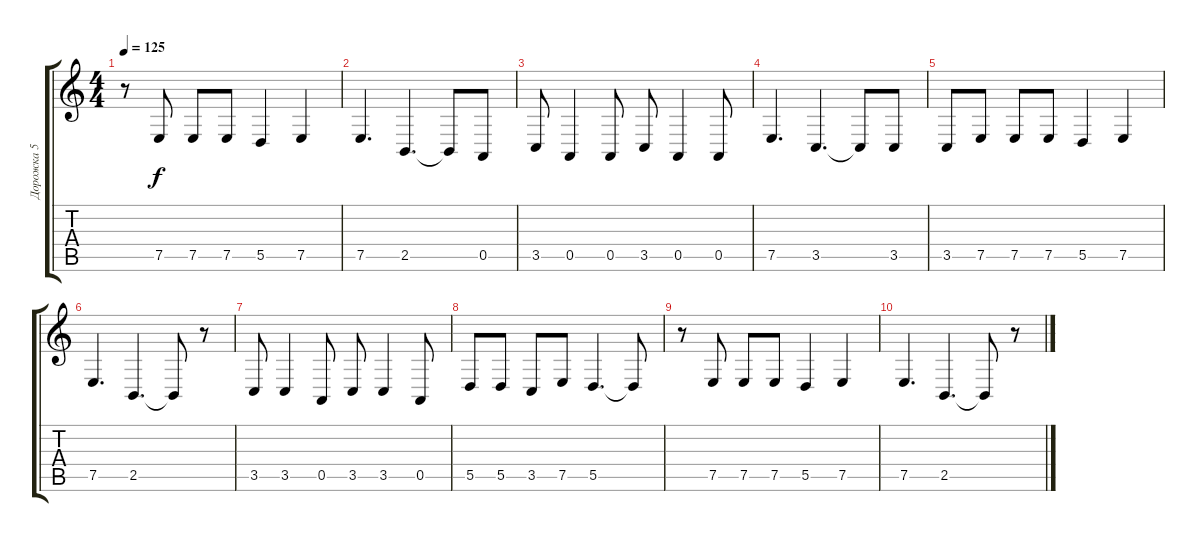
\track ("Дорожка 5" "Дорожка 5") {instrument englishhorn}
\staff {score tabs}
\tuning (E4 B3 G3 D3 A2 E2) {hide}
\ts (4 4)
\tempo 125
\clef g2
\ks c
r.8{dy f} 7.5.8 7.5.8 7.5.8 5.5.4 7.5.4 |
7.5.4{d} 2.5.4{d} 2.5{t}.8 0.5.8 |
3.5.8 0.5.4 0.5.8 3.5.8 0.5.4 0.5.8 |
7.5.4{d} 3.5.4{d} 3.5{t}.8 3.5.8 |
3.5.8 7.5.8 7.5.8 7.5.8 5.5.4 7.5.4 |
7.5.4{d} 2.5.4{d} 2.5{t}.8 r.8 |
3.5.8 3.5.4 0.5.8 3.5.8 3.5.4 0.5.8 |
5.5.8 5.5.8 3.5.8 7.5.8 5.5.4{d} 5.5{t}.8 |
r.8 7.5.8 7.5.8 7.5.8 5.5.4 7.5.4 |
7.5.4{d} 2.5.4{d} 2.5{t}.8 r.8
